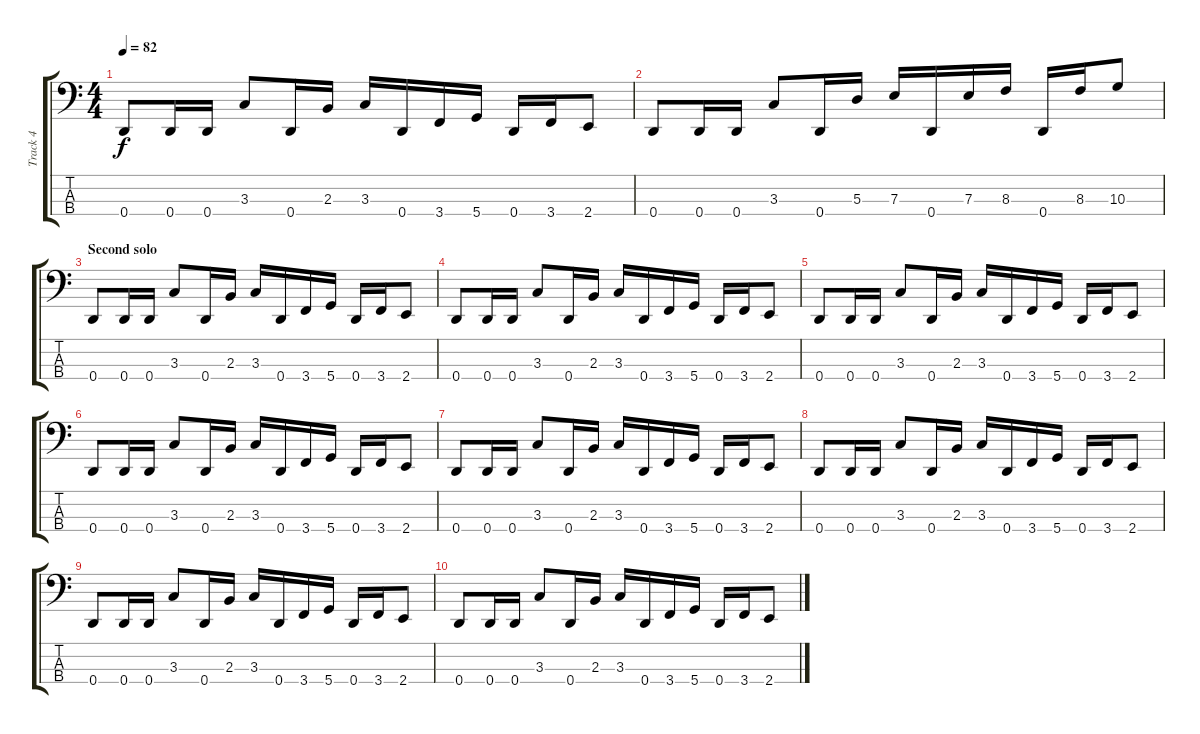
\track ("Track 4" "Track 4") {instrument slapbass1}
\staff {score tabs}
\tuning (G2 D2 A1 D1) {hide}
\ts (4 4)
\tempo 82
\clef f4
\ks c
0.4.8{dy f} 0.4.16 0.4.16 3.3.8 0.4.16 2.3.16 3.3.16 0.4.16 3.4.16 5.4.16 0.4.16 3.4.16 2.4.8 |
0.4.8 0.4.16 0.4.16 3.3.8 0.4.16 5.3.16 7.3.16 0.4.16 7.3.16 8.3.16 0.4.16 8.3.16 10.3.8 |
\section ("" "Second solo")
0.4.8 0.4.16 0.4.16 3.3.8 0.4.16 2.3.16 3.3.16 0.4.16 3.4.16 5.4.16 0.4.16 3.4.16 2.4.8 |
0.4.8 0.4.16 0.4.16 3.3.8 0.4.16 2.3.16 3.3.16 0.4.16 3.4.16 5.4.16 0.4.16 3.4.16 2.4.8 |
0.4.8 0.4.16 0.4.16 3.3.8 0.4.16 2.3.16 3.3.16 0.4.16 3.4.16 5.4.16 0.4.16 3.4.16 2.4.8 |
0.4.8 0.4.16 0.4.16 3.3.8 0.4.16 2.3.16 3.3.16 0.4.16 3.4.16 5.4.16 0.4.16 3.4.16 2.4.8 |
0.4.8 0.4.16 0.4.16 3.3.8 0.4.16 2.3.16 3.3.16 0.4.16 3.4.16 5.4.16 0.4.16 3.4.16 2.4.8 |
0.4.8 0.4.16 0.4.16 3.3.8 0.4.16 2.3.16 3.3.16 0.4.16 3.4.16 5.4.16 0.4.16 3.4.16 2.4.8 |
0.4.8 0.4.16 0.4.16 3.3.8 0.4.16 2.3.16 3.3.16 0.4.16 3.4.16 5.4.16 0.4.16 3.4.16 2.4.8 |
0.4.8 0.4.16 0.4.16 3.3.8 0.4.16 2.3.16 3.3.16 0.4.16 3.4.16 5.4.16 0.4.16 3.4.16 2.4.8
